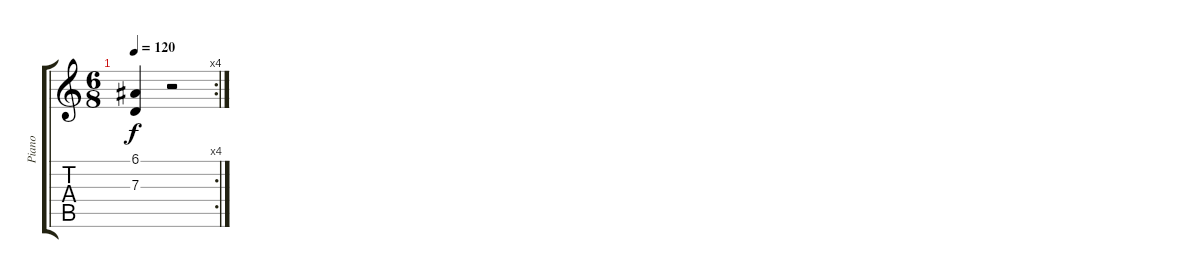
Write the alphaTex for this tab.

\track ("Piano" "Piano") {instrument acousticgrandpiano}
\staff {score tabs}
\tuning (E4 B3 G3 D3 A2 E2) {hide}
\rc 4
\ts (6 8)
\tempo 120
\clef g2
\ks c
(6.1{t} 7.3{t}).4{dy f} r.2
